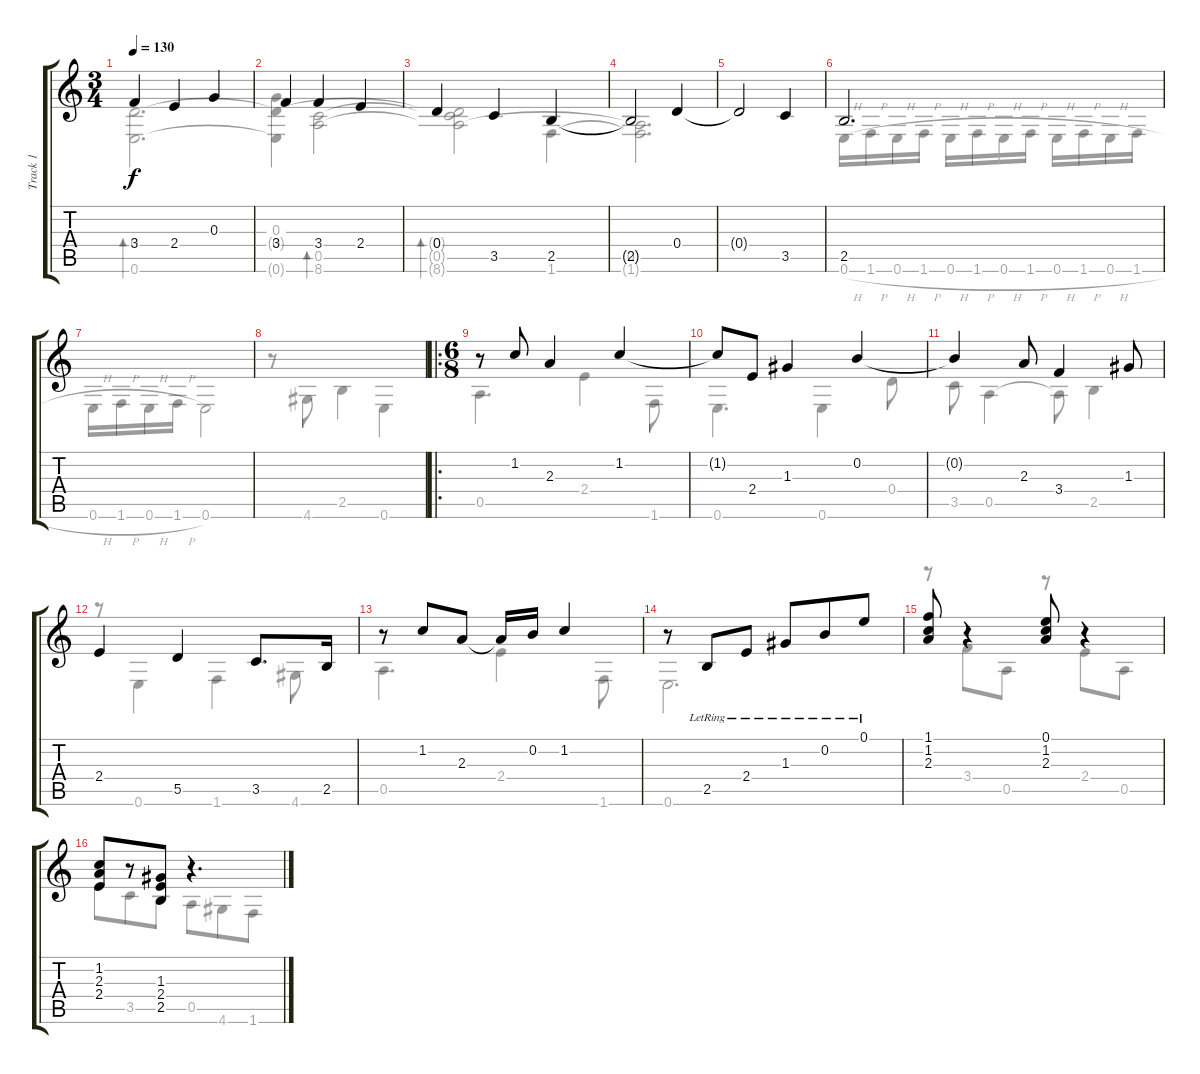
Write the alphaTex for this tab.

\track ("Track 1" "Track 1") {instrument acousticguitarnylon}
\staff {score tabs}
\tuning (E4 B3 G3 D3 A2 E2) {hide}
\voice
\ts (3 4)
\tempo 130
\clef g2
\ks c
3.4.4{dy f} 2.4.4 0.3.4 |
3.4.4 3.4.4 2.4.4 |
0.4.4 3.5.4 2.5.4 |
2.5{t}.2 0.4.4 |
0.4{t}.2 3.5.4 |
2.5.2{d} |
|
|
\ro
\ts (6 8)
r.8 1.2.8 2.3.4 1.2.4 |
1.2{t}.8 2.4.8 1.3.4 0.2.4 |
0.2{t}.4 2.3.8 3.4.4 1.3.8 |
2.4.4 5.5.4 3.5.8{d} 2.5.16 |
r.8 1.2.8 2.3.8 2.3{t}.16 0.2.16 1.2.4 |
r.8 2.5{lr}.8 2.4{lr}.8 1.3{lr}.8 0.2{lr}.8 0.1{lr}.8 |
(1.1 1.2 2.3).8 r.4 (0.1 1.2 2.3).8 r.4 |
(1.2 2.3 2.4).8 r.8 (1.3 2.4 2.5).8 r.4{d}
\voice
\clef g2
\ottava regular
\simile none
\ks c
(0.4 0.6).2{d bd 120 dy f} |
(0.3 0.4{t} 0.6{t}).4 (0.5 8.6).2{bd 120} |
(0.4{t} 0.5{t} 8.6{t}).2{bd 120} 1.6.4 |
(0.5{t} 1.6{t}).2{d} |
|
0.6{h}.16 1.6{h}.16 0.6{h}.16 1.6{h}.16 0.6{h}.16 1.6{h}.16 0.6{h}.16 1.6{h}.16 0.6{h}.16 1.6{h}.16 0.6{h}.16 1.6{h}.16 |
0.6{h}.16 1.6{h}.16 0.6{h}.16 1.6{h}.16 0.6.2 |
r.8 4.6.8 2.5.4 0.6.4 |
0.5.4{d} 2.4.4 1.6.8 |
0.6.4{d} 0.6.4 0.4.8 |
3.5.8 0.5.4 0.5{t}.8 2.5.4 |
r.8 0.6.4 1.6.4 4.6.8 |
0.5.4{d} 2.4.4 1.6.8 |
0.6.2{d} |
r.8 3.4.8 0.5.8 r.8 2.4.8 0.5.8 |
2.4.8 3.5.8 2.5.8 0.5.8 4.6.8 1.6.8
